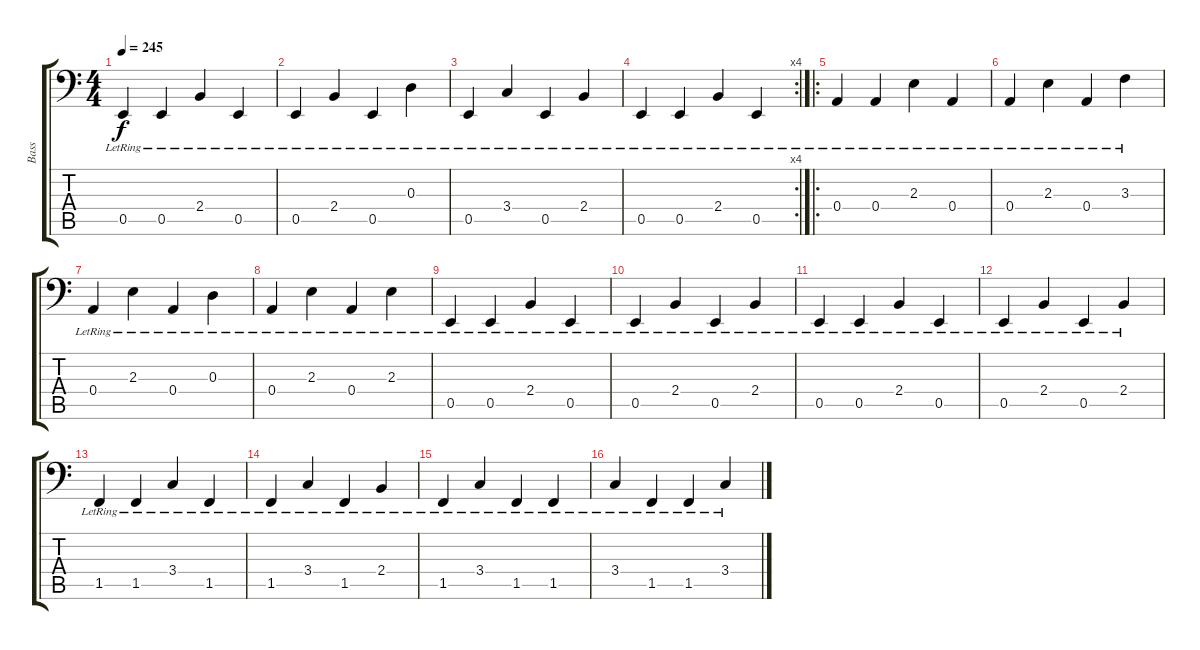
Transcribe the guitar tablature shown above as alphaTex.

\track ("Bass" "Bass") {instrument electricbassfinger}
\staff {score tabs}
\tuning (C3 G2 D2 A1 E1 B0) {hide}
\ts (4 4)
\tempo 245
\clef f4
\ks c
0.5{lr}.4{dy f} 0.5{lr}.4 2.4{lr}.4 0.5{lr}.4 |
0.5{lr}.4 2.4{lr}.4 0.5{lr}.4 0.3{lr}.4 |
0.5{lr}.4 3.4{lr}.4 0.5{lr}.4 2.4{lr}.4 |
\rc 4
0.5{lr}.4 0.5{lr}.4 2.4{lr}.4 0.5{lr}.4 |
\ro
0.4{lr}.4 0.4{lr}.4 2.3{lr}.4 0.4{lr}.4 |
0.4{lr}.4 2.3{lr}.4 0.4{lr}.4 3.3{lr}.4 |
0.4{lr}.4 2.3{lr}.4 0.4{lr}.4 0.3{lr}.4 |
0.4{lr}.4 2.3{lr}.4 0.4{lr}.4 2.3{lr}.4 |
0.5{lr}.4 0.5{lr}.4 2.4{lr}.4 0.5{lr}.4 |
0.5{lr}.4 2.4{lr}.4 0.5{lr}.4 2.4{lr}.4 |
0.5{lr}.4 0.5{lr}.4 2.4{lr}.4 0.5{lr}.4 |
0.5{lr}.4 2.4{lr}.4 0.5{lr}.4 2.4{lr}.4 |
1.5{lr}.4 1.5{lr}.4 3.4{lr}.4 1.5{lr}.4 |
1.5{lr}.4 3.4{lr}.4 1.5{lr}.4 2.4{lr}.4 |
1.5{lr}.4 3.4{lr}.4 1.5{lr}.4 1.5{lr}.4 |
3.4{lr}.4 1.5{lr}.4 1.5{lr}.4 3.4{lr}.4
